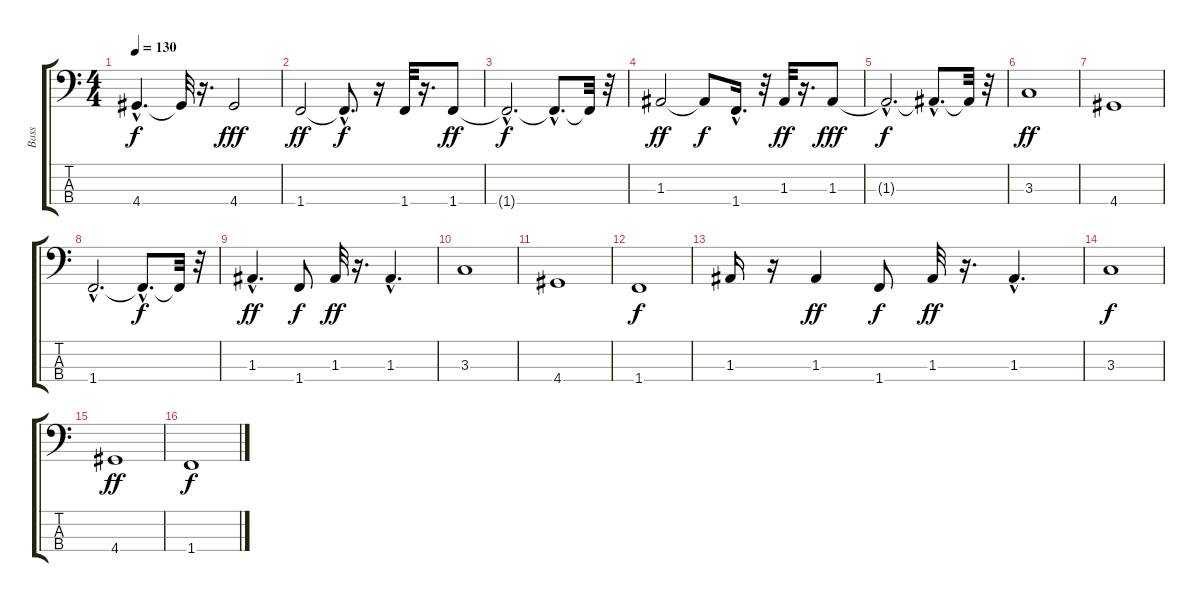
\track ("Bass" "Bass") {instrument electricbassfinger}
\staff {score tabs}
\tuning (G2 D2 A1 E1) {hide}
\ts (4 4)
\tempo 130
\clef f4
\ks c
4.4{hac t}.4{d dy f} 4.4{t}.32 r.16{d} 4.4.2{dy fff} |
1.4.2{dy ff} 1.4{hac t}.8{d dy f} r.16 1.4.32 r.16{d} 1.4.8{dy ff} |
1.4{hac t}.2{d dy f} 1.4{hac t}.8{d} 1.4{t}.32 r.32 |
1.3.2{dy ff} 1.3{t}.8{dy f} 1.4{hac}.16{d} r.32 1.3.32{dy ff} r.16{d} 1.3.8{dy fff} |
1.3{hac t}.2{d dy f} 1.3{hac t}.8{d} 1.3{t}.32 r.32 |
3.3.1{dy ff} |
4.4.1 |
1.4{hac}.2{d} 1.4{hac t}.8{d dy f} 1.4{t}.32 r.32 |
1.3{hac}.4{d dy ff} 1.4.8{dy f} 1.3.32{dy ff} r.16{d} 1.3{hac}.4{d} |
3.3.1 |
4.4.1 |
1.4.1{dy f} |
1.3.16 r.16 1.3.4{dy ff} 1.4.8{dy f} 1.3.32{dy ff} r.16{d} 1.3{hac}.4{d} |
3.3.1{dy f} |
4.4.1{dy ff} |
1.4.1{dy f}
